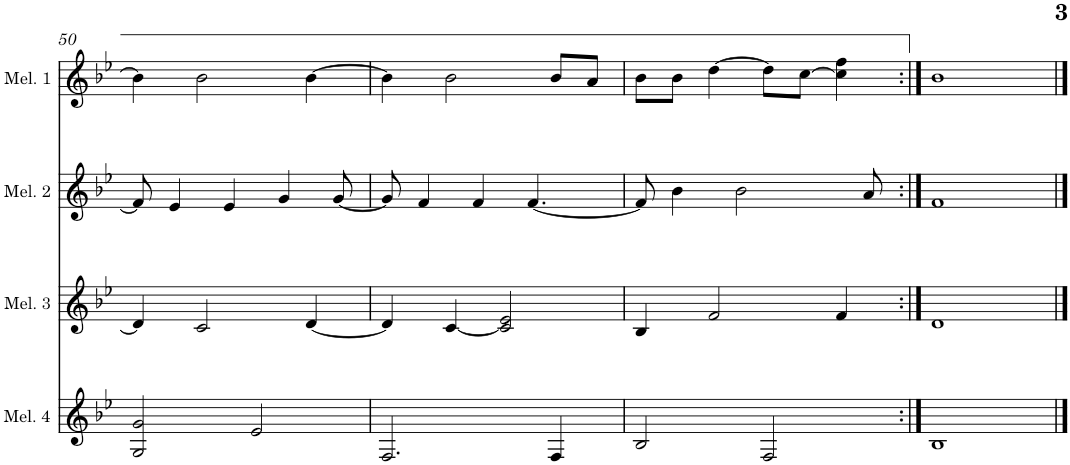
**kern	**kern	**kern	**kern
*part4	*part3	*part2	*part1
*staff4	*staff3	*staff2	*staff1
*I"Melodica 4	*I"Melodica 3	*I"Melodica 2	*I"Melodica 1
*I'Mel. 4	*I'Mel. 3	*I'Mel. 2	*I'Mel. 1
!!LO:PB:g=z
*clefG2	*clefG2	*clefG2	*clefG2
*k[b-e-]	*k[b-e-]	*k[b-e-]	*k[b-e-]
*M4/4	*M4/4	*M4/4	*M4/4
=50	=50	=50	=50
2G/ 2g/	4d/]	8f/]	4b-\]
.	.	4e-/	.
.	2c/	.	2b-\
.	.	4e-/	.
2e-/	.	.	.
.	.	4g/	.
.	[4d/	.	[4b-\
.	.	[8g/	.
=51	=51	=51	=51
2.F/	4d/]	8g/]	4b-\]
.	.	4f/	.
.	[4c/	.	2b-\
.	.	4f/	.
.	2c/] 2e-/	.	.
.	.	[4.f/	.
4F/	.	.	8b-/L
.	.	.	8a/J
=52	=52	=52	=52
2B-/	4B-/	8f/]	8b-\L
.	.	4b-\	8b-\J
.	2f/	.	[4dd\
.	.	2b-\	.
2F/	.	.	8dd\L]
.	.	.	[>8cc\J
.	4f/	.	4cc\] 4ff\
.	.	8a/	.
=53:|!	=53:|!	=53:|!	=53:|!
1B-	1d	1f	1b-
==	==	==	==
*-	*-	*-	*-
